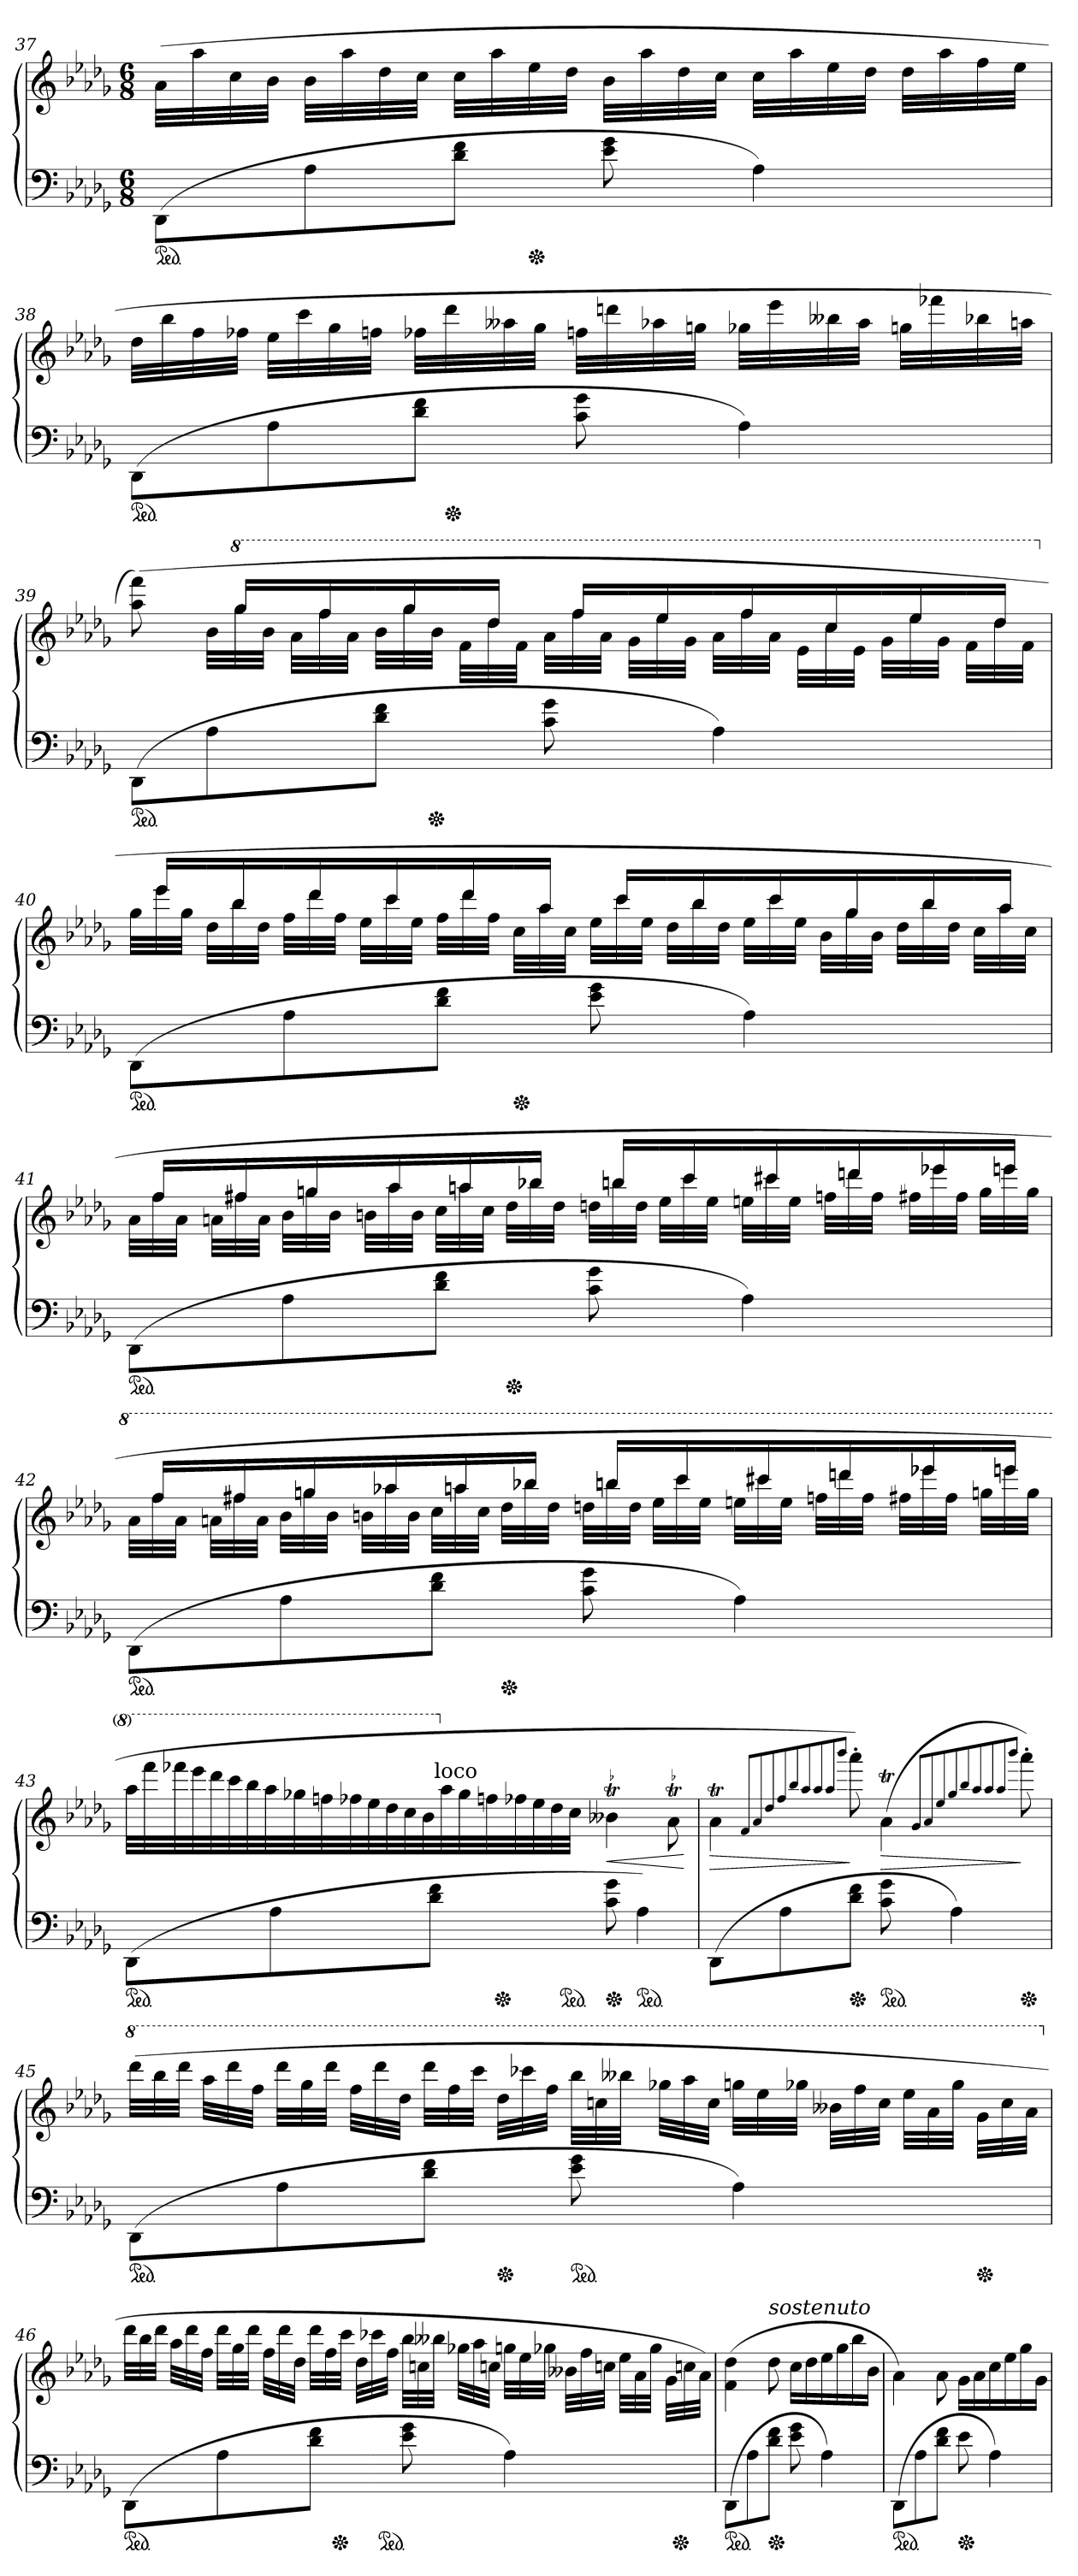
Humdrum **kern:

**kern	**kern	**dynam
*part1	*part1	*part1
*staff2	*staff1	*staff1/2
*clefF4	*clefG2	*
*k[b-e-a-d-g-]	*k[b-e-a-d-g-]	*
*D-:	*D-:	*
*M6/8	*M6/8	*
*ped	*	*
=37	=37	=37
(8DD-L	(>32a-LLL	.
.	32aa-	.
.	32cc	.
.	32b-JJJ	.
8A-	32b-LLL	.
.	32aa-	.
.	32dd-	.
.	32ccJJJ	.
8d- 8fJ	32ccLLL	.
.	32aa-	.
*Xped	*	*
.	32ee-	.
.	32dd-JJJ	.
8e- 8g-	32b-LLL	.
.	32aa-	.
.	32dd-	.
.	32ccJJJ	.
4A-)	32ccLLL	.
.	32aa-	.
.	32ee-	.
.	32dd-JJJ	.
.	32dd-LLL	.
.	32aa-	.
.	32ff	.
.	32ee-JJJ	.
=38	=38	=38
*ped	*	*
(8DD-L	32dd-LLL	.
.	32bb-	.
.	32ff	.
.	32ff-XJJJ	.
8A-	32ee-LLL	.
.	32ccc	.
.	32gg-	.
.	32ffnJJJ	.
8d- 8fJ	32ff-XLLL	.
*Xped	*	*
.	32ddd-	.
.	32aa--X	.
.	32gg-JJJ	.
8c 8g-	32ffnLLL	.
.	32dddn	.
.	32aa-X	.
.	32ggnJJJ	.
4A-)	32gg-XLLL	.
.	32eee-	.
.	32bb--X	.
.	32aa-JJJ	.
.	32ggnLLL	.
.	32fff-X	.
.	32bb-X	.
.	32aanJJJ	.
=39	=39	=39
*	*^	*
*ped	*	*	*
(8DD-L	8ryy	(>8aa- 8fff)	.
*	*Xtuplet	*	*
8A-	48ryy	48b-LLL	.
*	*8va	*	*
.	24ggg-LL	48ggg-	.
.	.	48bb-JJJ	.
.	48ryy	48aa-LLL	.
.	24fff	48fff	.
.	.	48aa-JJJ	.
8d- 8fJ	48ryy	48bb-LLL	.
.	24ggg-	48ggg-	.
*Xped	*	*	*
.	.	48bb-JJJ	.
.	48ryy	48ffLLL	.
.	24ddd-JJ	48ddd-	.
.	.	48ffJJJ	.
8c 8g-	48ryy	48aa-LLL	.
.	24fffLL	48fff	.
.	.	48aa-JJJ	.
.	48ryy	48gg-LLL	.
.	24eee-	48eee-	.
.	.	48gg-JJJ	.
4A-)	48ryy	48aa-LLL	.
.	24fff	48fff	.
.	.	48aa-JJJ	.
.	48ryy	48ee-LLL	.
.	24ccc	48ccc	.
.	.	48ee-JJJ	.
.	48ryy	48gg-LLL	.
.	24eee-	48eee-	.
.	.	48gg-JJJ	.
.	48ryy	48ffLLL	.
.	24ddd-JJ	48ddd-	.
.	.	48ffJJJ	.
=40	=40	=40	=40
*	*X8va	*	*
*ped	*	*	*
(8DD-L	48ryy	48gg-LLL	.
.	24eee-LL	48eee-	.
.	.	48gg-JJJ	.
.	48ryy	48dd-LLL	.
.	24bb-	48bb-	.
.	.	48dd-JJJ	.
8A-	48ryy	48ffLLL	.
.	24ddd-	48ddd-	.
.	.	48ffJJJ	.
.	48ryy	48ee-LLL	.
.	24ccc	48ccc	.
.	.	48ee-JJJ	.
8d- 8fJ	48ryy	48ffLLL	.
.	24ddd-	48ddd-	.
.	.	48ffJJJ	.
*Xped	*	*	*
.	48ryy	48ccLLL	.
.	24aa-JJ	48aa-	.
.	.	48ccJJJ	.
8e- 8g-	48ryy	48ee-LLL	.
.	24cccLL	48ccc	.
.	.	48ee-JJJ	.
.	48ryy	48dd-LLL	.
.	24bb-	48bb-	.
.	.	48dd-JJJ	.
4A-)	48ryy	48ee-LLL	.
.	24ccc	48ccc	.
.	.	48ee-JJJ	.
.	48ryy	48b-LLL	.
.	24gg-	48gg-	.
.	.	48b-JJJ	.
.	48ryy	48dd-LLL	.
.	24bb-	48bb-	.
.	.	48dd-JJJ	.
.	48ryy	48ccLLL	.
.	24aa-JJ	48aa-	.
.	.	48ccJJJ	.
=41	=41	=41	=41
*ped	*	*	*
(8DD-L	48ryy	48a-LLL	.
.	24ffLL	48ff	.
.	.	48a-JJJ	.
.	48ryy	48anLLL	.
.	24ff#X	48ff#X	.
.	.	48aJJJ	.
8A-	48ryy	48b-LLL	.
.	24ggn	48ggn	.
.	.	48b-JJJ	.
.	48ryy	48bnLLL	.
.	24aa-j	48aa-j	.
.	.	48bJJJ	.
8d- 8fJ	48ryy	48ccLLL	.
.	24aan	48aan	.
.	.	48ccJJJ	.
*Xped	*	*	*
.	48ryy	48dd-LLL	.
.	24bb-XJJ	48bb-X	.
.	.	48dd-JJJ	.
8c 8g-	48ryy	48ddnLLL	.
.	24bbnLL	48bbn	.
.	.	48ddJJJ	.
.	48ryy	48ee-LLL	.
.	24ccc	48ccc	.
.	.	48ee-JJJ	.
4A-)	48ryy	48eenLLL	.
.	24ccc#X	48ccc#X	.
.	.	48eeJJJ	.
.	48ryy	48ffnLLL	.
.	24dddn	48dddn	.
.	.	48ffJJJ	.
.	48ryy	48ff#XLLL	.
.	24eee-X	48eee-X	.
.	.	48ff#JJJ	.
.	48ryy	48ggLLL	.
.	24eeenJJ	48eeen	.
.	.	48ggJJJ	.
=42	=42	=42	=42
*	*8va	*	*
*ped	*	*	*
(8DD-L	48ryy	48aa-LLL	.
.	24fffLL	48fff	.
.	.	48aa-JJJ	.
.	48ryy	48aanLLL	.
.	24fff#X	48fff#X	.
.	.	48aaJJJ	.
8A-	48ryy	48bb-LLL	.
.	24gggn	48gggn	.
.	.	48bb-JJJ	.
.	48ryy	48bbnLLL	.
.	24aaa-X	48aaa-X	.
.	.	48bbJJJ	.
8d- 8fJ	48ryy	48cccLLL	.
.	24aaan	48aaan	.
.	.	48cccJJJ	.
*Xped	*	*	*
.	48ryy	48ddd-LLL	.
.	24bbb-XJJ	48bbb-X	.
.	.	48ddd-JJJ	.
8c 8g-	48ryy	48dddnLLL	.
.	24bbbnLL	48bbbn	.
.	.	48dddJJJ	.
.	48ryy	48eee-LLL	.
.	24cccc	48cccc	.
.	.	48eee-JJJ	.
4A-)	48ryy	48eeenLLL	.
.	24cccc#X	48cccc#X	.
.	.	48eeeJJJ	.
.	48ryy	48fffnLLL	.
.	24ddddn	48ddddn	.
.	.	48fffJJJ	.
.	48ryy	48fff#XLLL	.
.	24eeee-X	48eeee-X	.
.	.	48fff#JJJ	.
.	48ryy	48gggnLLL	.
.	24eeeenJJ	48eeeen	.
.	.	48gggJJJ	.
=43	=43	=43	=43
!	!LO:TX:a:i:t=leggieriss.	!	!
*	*v	*v	*
*ped	*	*
(8DD-L	176%3aaa-LLL	.
.	176%3ffff	.
.	176%3ffff-X	.
.	176%3eeee-	.
.	176%3dddd-	.
.	176%3cccc	.
.	176%3bbb-	.
.	176%3aaa-	.
8A-	.	.
.	176%3ggg-X	.
.	176%3fffnj	.
.	176%3fff-X	.
.	176%3eee-	.
.	176%3ddd-	.
.	176%3ccc	.
.	176%3bb-	.
8d- 8fJ	.	.
*	*X8va	*
!	!LO:TX:a:t=loco	!
.	176%3aa-	.
.	176%3gg-	.
.	176%3ffn	.
*Xped	*	*
.	176%3ff-X	.
.	176%3ee-	.
.	176%3dd-	.
*ped	*	*
.	176%3ccJJJ	.
!	!LO:TR:acc=-	!
*Xped	*	*
8c 8g-	4b--XT	<
*ped	*	*
4A-)	.	.
!	!LO:TR:acc=-	!
.	8a-T\	.
.	.	[
=44	=44	=44
(8DD-L	4a-T\	>
8A-	.	.
.	8qqf/L	.
.	8qqa-/	.
.	8qqdd-/	.
.	8qqff/	.
.	8qqbb-/	.
.	8qqaa-/	.
.	8qqaa-/	.
.	8qqaa-/	.
.	8qqbbb-/J	.
*Xped	*	*
8d- 8fJ	8aaa-')	]
*ped	*	*
8c 8g-	(4a-T\	>
4A-)	.	.
.	8qqg-/L	.
.	8qqa-/	.
.	8qqee-/	.
.	8qqgg-/	.
.	8qqbb-/	.
.	8qqaa-/	.
.	8qqaa-/	.
.	8qqaa-/	.
.	8qqbbb-/J	.
*Xped	*	*
.	8aaa-')	]
=45	=45	=45
*	*8va	*
*ped	*	*
(8DD-L	(48dddd-LLL	.
.	48bbb-	.
.	48dddd-JJJ	.
.	48aaa-LLL	.
.	48dddd-	.
.	48fffJJJ	.
8A-	48dddd-LLL	.
.	48ggg-	.
.	48dddd-JJJ	.
.	48fffLLL	.
.	48dddd-	.
.	48ddd-JJJ	.
8d- 8fJ	48dddd-LLL	.
.	48fff	.
.	48ccccJJJ	.
*Xped	*	*
.	48ddd-LLL	.
.	48cccc-X	.
.	48fffJJJ	.
*ped	*	*
8e- 8g-	48bbb-LLL	.
.	48cccn	.
.	48bbb--XJJJ	.
.	48ggg-XLLL	.
.	48aaa-	.
.	48cccJJJ	.
4A-)	48gggnLLL	.
.	48eee-	.
.	48ggg-XJJJ	.
.	48bb--XLLL	.
.	48fff	.
.	48cccJJJ	.
.	48eee-LLL	.
.	48aa-	.
.	48ggg-JJJ	.
*Xped	*	*
.	48gg-\LLL	.
.	48ccc\	.
.	48aa-\JJJ	.
=46	=46	=46
*	*X8va	*
*ped	*	*
(8DD-L	48ddd-LLL	.
.	48bb-	.
.	48ddd-JJJ	.
.	48aa-LLL	.
.	48ddd-	.
.	48ffJJJ	.
8A-	48ddd-LLL	.
.	48gg-	.
.	48ddd-JJJ	.
.	48ffLLL	.
.	48ddd-	.
.	48dd-JJJ	.
8d- 8fJ	48ddd-LLL	.
.	48ff	.
*Xped	*	*
.	48cccJJJ	.
.	48dd-LLL	.
.	48ccc-X	.
*ped	*	*
.	48ffJJJ	.
8e- 8g-	48bb-LLL	.
.	48ccnj	.
.	48bb--XJJJ	.
.	48gg-XLLL	.
.	48aa-	.
.	48ccnjJJJ	.
4A-)	48ggnLLL	.
.	48ee-	.
.	48gg-XJJJ	.
.	48b--XLLL	.
.	48ff	.
.	48ccnjJJJ	.
.	48ee-LLL	.
.	48a-	.
.	48gg-JJJ	.
.	48g-\LLL	.
*Xped	*	*
.	48ccnj\	.
.	48a-\JJJ)	.
=47	=47	=47
*ped	*	*
(>8DD-L	(4f\ 4dd-\	.
8A-	.	.
!	!LO:TX:a:i:t=sostenuto	!
*Xped	*	*
8d- 8fJ	8dd-	.
8e- 8g-	16ccLL	.
.	16dd-	.
4A-)	16ee-	.
.	16gg-	.
.	16bb-	.
.	16b-JJ	.
=48	=48	=48
*ped	*	*
(8DD-L	4a-\)	.
8A-	.	.
8d- 8fJ	8a-\	.
*Xped	*	*
8e-	16g-LL	.
.	16a-	.
4A-)	16cc	.
.	16ee-	.
.	16gg-	.
.	16g-JJ	.
=	=	=
*-	*-	*-
